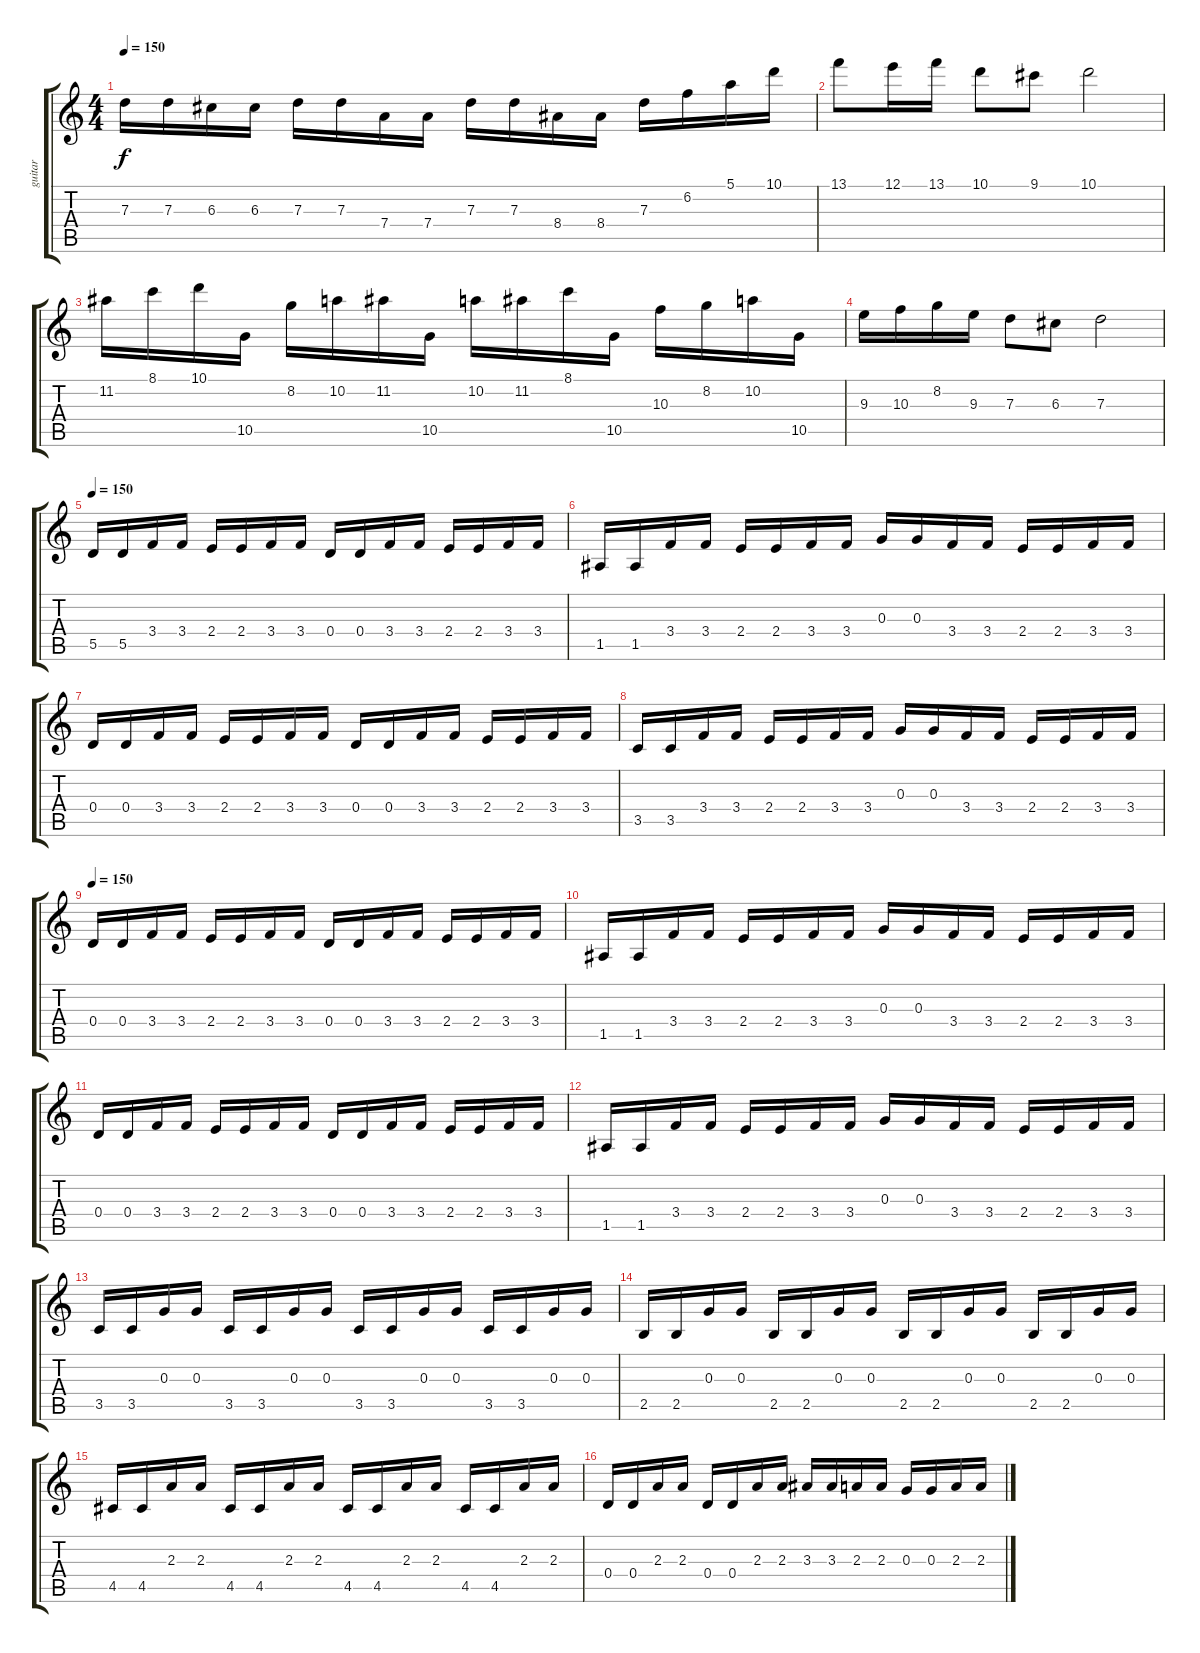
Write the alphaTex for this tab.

\track ("guitar" "guitar") {instrument distortionguitar}
\staff {score tabs}
\tuning (E4 B3 G3 D3 A2 E2) {hide}
\ts (4 4)
\tempo 150
\clef g2
\ks c
7.3.16{dy f} 7.3.16 6.3.16 6.3.16 7.3.16 7.3.16 7.4.16 7.4.16 7.3.16 7.3.16 8.4.16 8.4.16 7.3.16 6.2.16 5.1.16 10.1.16 |
13.1.8 12.1.16 13.1.16 10.1.8 9.1.8 10.1.2 |
11.2.16 8.1.16 10.1.16 10.5.16 8.2.16 10.2.16 11.2.16 10.5.16 10.2.16 11.2.16 8.1.16 10.5.16 10.3.16 8.2.16 10.2.16 10.5.16 |
9.3.16 10.3.16 8.2.16 9.3.16 7.3.8 6.3.8 7.3.2 |
\tempo 150
5.5.16 5.5.16 3.4.16 3.4.16 2.4.16 2.4.16 3.4.16 3.4.16 0.4.16 0.4.16 3.4.16 3.4.16 2.4.16 2.4.16 3.4.16 3.4.16 |
1.5.16 1.5.16 3.4.16 3.4.16 2.4.16 2.4.16 3.4.16 3.4.16 0.3.16 0.3.16 3.4.16 3.4.16 2.4.16 2.4.16 3.4.16 3.4.16 |
0.4.16 0.4.16 3.4.16 3.4.16 2.4.16 2.4.16 3.4.16 3.4.16 0.4.16 0.4.16 3.4.16 3.4.16 2.4.16 2.4.16 3.4.16 3.4.16 |
3.5.16 3.5.16 3.4.16 3.4.16 2.4.16 2.4.16 3.4.16 3.4.16 0.3.16 0.3.16 3.4.16 3.4.16 2.4.16 2.4.16 3.4.16 3.4.16 |
\tempo 150
0.4.16 0.4.16 3.4.16 3.4.16 2.4.16 2.4.16 3.4.16 3.4.16 0.4.16 0.4.16 3.4.16 3.4.16 2.4.16 2.4.16 3.4.16 3.4.16 |
1.5.16 1.5.16 3.4.16 3.4.16 2.4.16 2.4.16 3.4.16 3.4.16 0.3.16 0.3.16 3.4.16 3.4.16 2.4.16 2.4.16 3.4.16 3.4.16 |
0.4.16 0.4.16 3.4.16 3.4.16 2.4.16 2.4.16 3.4.16 3.4.16 0.4.16 0.4.16 3.4.16 3.4.16 2.4.16 2.4.16 3.4.16 3.4.16 |
1.5.16 1.5.16 3.4.16 3.4.16 2.4.16 2.4.16 3.4.16 3.4.16 0.3.16 0.3.16 3.4.16 3.4.16 2.4.16 2.4.16 3.4.16 3.4.16 |
3.5.16 3.5.16 0.3.16 0.3.16 3.5.16 3.5.16 0.3.16 0.3.16 3.5.16 3.5.16 0.3.16 0.3.16 3.5.16 3.5.16 0.3.16 0.3.16 |
2.5.16 2.5.16 0.3.16 0.3.16 2.5.16 2.5.16 0.3.16 0.3.16 2.5.16 2.5.16 0.3.16 0.3.16 2.5.16 2.5.16 0.3.16 0.3.16 |
4.5.16 4.5.16 2.3.16 2.3.16 4.5.16 4.5.16 2.3.16 2.3.16 4.5.16 4.5.16 2.3.16 2.3.16 4.5.16 4.5.16 2.3.16 2.3.16 |
0.4.16 0.4.16 2.3.16 2.3.16 0.4.16 0.4.16 2.3.16 2.3.16 3.3.16 3.3.16 2.3.16 2.3.16 0.3.16 0.3.16 2.3.16 2.3.16
